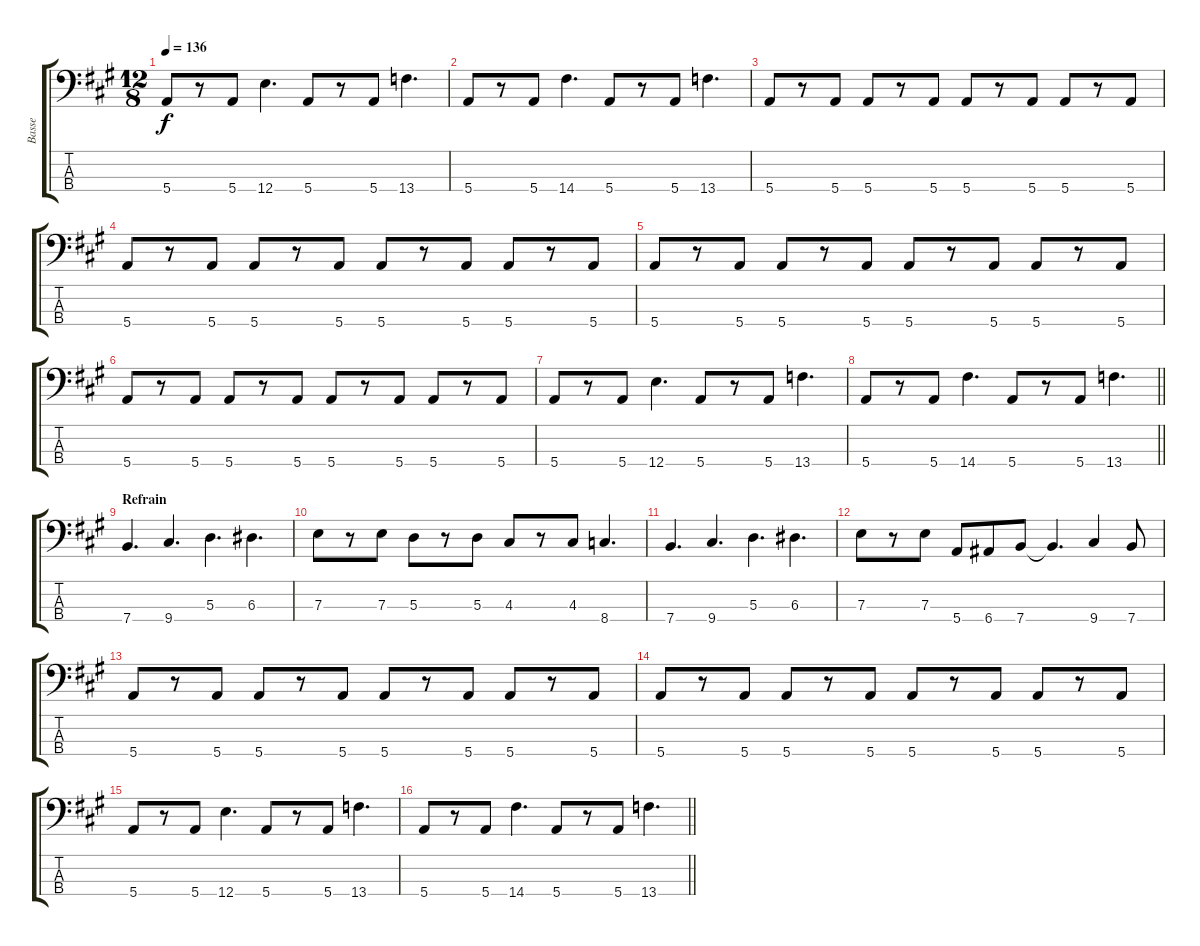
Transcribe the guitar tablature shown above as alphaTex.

\track ("Basse" "Basse") {instrument electricbassfinger}
\staff {score tabs}
\tuning (G2 D2 A1 E1) {hide}
\ts (12 8)
\tempo 136
\clef f4
\ks a
5.4.8{dy f} r.8 5.4.8 12.4.4{d} 5.4.8 r.8 5.4.8 13.4.4{d} |
5.4.8 r.8 5.4.8 14.4.4{d} 5.4.8 r.8 5.4.8 13.4.4{d} |
5.4.8 r.8 5.4.8 5.4.8 r.8 5.4.8 5.4.8 r.8 5.4.8 5.4.8 r.8 5.4.8 |
5.4.8 r.8 5.4.8 5.4.8 r.8 5.4.8 5.4.8 r.8 5.4.8 5.4.8 r.8 5.4.8 |
5.4.8 r.8 5.4.8 5.4.8 r.8 5.4.8 5.4.8 r.8 5.4.8 5.4.8 r.8 5.4.8 |
5.4.8 r.8 5.4.8 5.4.8 r.8 5.4.8 5.4.8 r.8 5.4.8 5.4.8 r.8 5.4.8 |
5.4.8 r.8 5.4.8 12.4.4{d} 5.4.8 r.8 5.4.8 13.4.4{d} |
\barLineRight lightlight
5.4.8 r.8 5.4.8 14.4.4{d} 5.4.8 r.8 5.4.8 13.4.4{d} |
\section ("" "Refrain")
7.4.4{d} 9.4.4{d} 5.3.4{d} 6.3.4{d} |
7.3.8 r.8 7.3.8 5.3.8 r.8 5.3.8 4.3.8 r.8 4.3.8 8.4.4{d} |
7.4.4{d} 9.4.4{d} 5.3.4{d} 6.3.4{d} |
7.3.8 r.8 7.3.8 5.4.8 6.4.8 7.4.8 7.4{t}.4{d} 9.4.4 7.4.8 |
5.4.8 r.8 5.4.8 5.4.8 r.8 5.4.8 5.4.8 r.8 5.4.8 5.4.8 r.8 5.4.8 |
5.4.8 r.8 5.4.8 5.4.8 r.8 5.4.8 5.4.8 r.8 5.4.8 5.4.8 r.8 5.4.8 |
5.4.8 r.8 5.4.8 12.4.4{d} 5.4.8 r.8 5.4.8 13.4.4{d} |
\barLineRight lightlight
5.4.8 r.8 5.4.8 14.4.4{d} 5.4.8 r.8 5.4.8 13.4.4{d}
